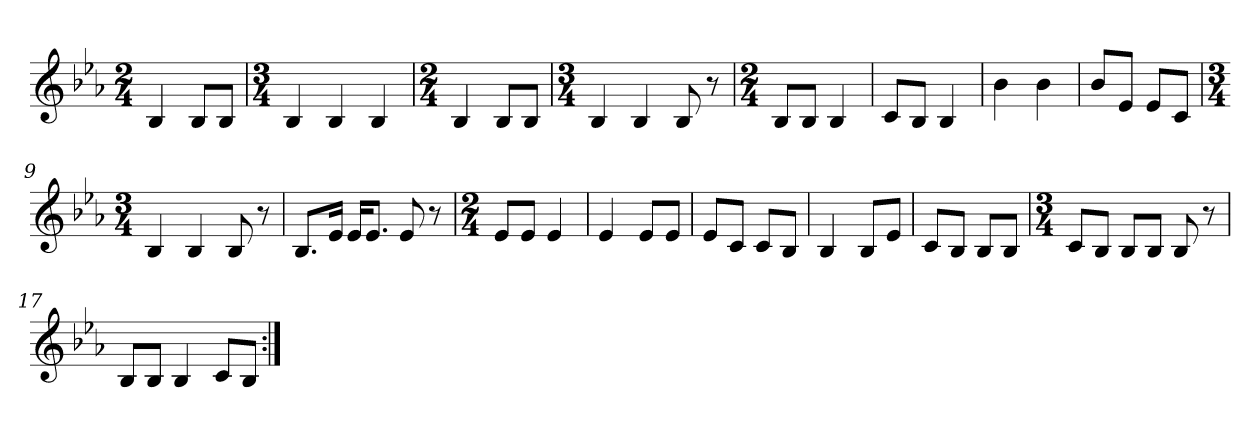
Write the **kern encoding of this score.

**kern
*part1
*staff1
*clefG2
*k[b-e-a-]
*M2/4
=1
4B-/
8B-/L
8B-/J
=2
*M3/4
4B-/
4B-/
4B-/
=3
*M2/4
4B-/
8B-/L
8B-/J
=4
*M3/4
4B-/
4B-/
8B-/
8r
=5
*M2/4
8B-/L
8B-/J
4B-/
=6
8c/L
8B-/J
4B-/
=
4b-\
4b-\
=8
8b-/L
8e-/J
8e-/L
8c/J
=9
*M3/4
4B-/
4B-/
8B-/
8r
=10
8.B-/L
16e-/Jk
16e-/KL
8.e-/J
8e-/
8r
=11
*M2/4
8e-/L
8e-/J
4e-/
=12
4e-/
8e-/L
8e-/J
=13
8e-/L
8c/J
8c/L
8B-/J
=14
4B-/
8B-/L
8e-/J
=15
8c/L
8B-/J
8B-/L
8B-/J
=16
*M3/4
8c/L
8B-/J
8B-/L
8B-/J
8B-/
8r
=17
8B-/L
8B-/J
4B-/
8c/L
8B-/J
=:|!
*-
